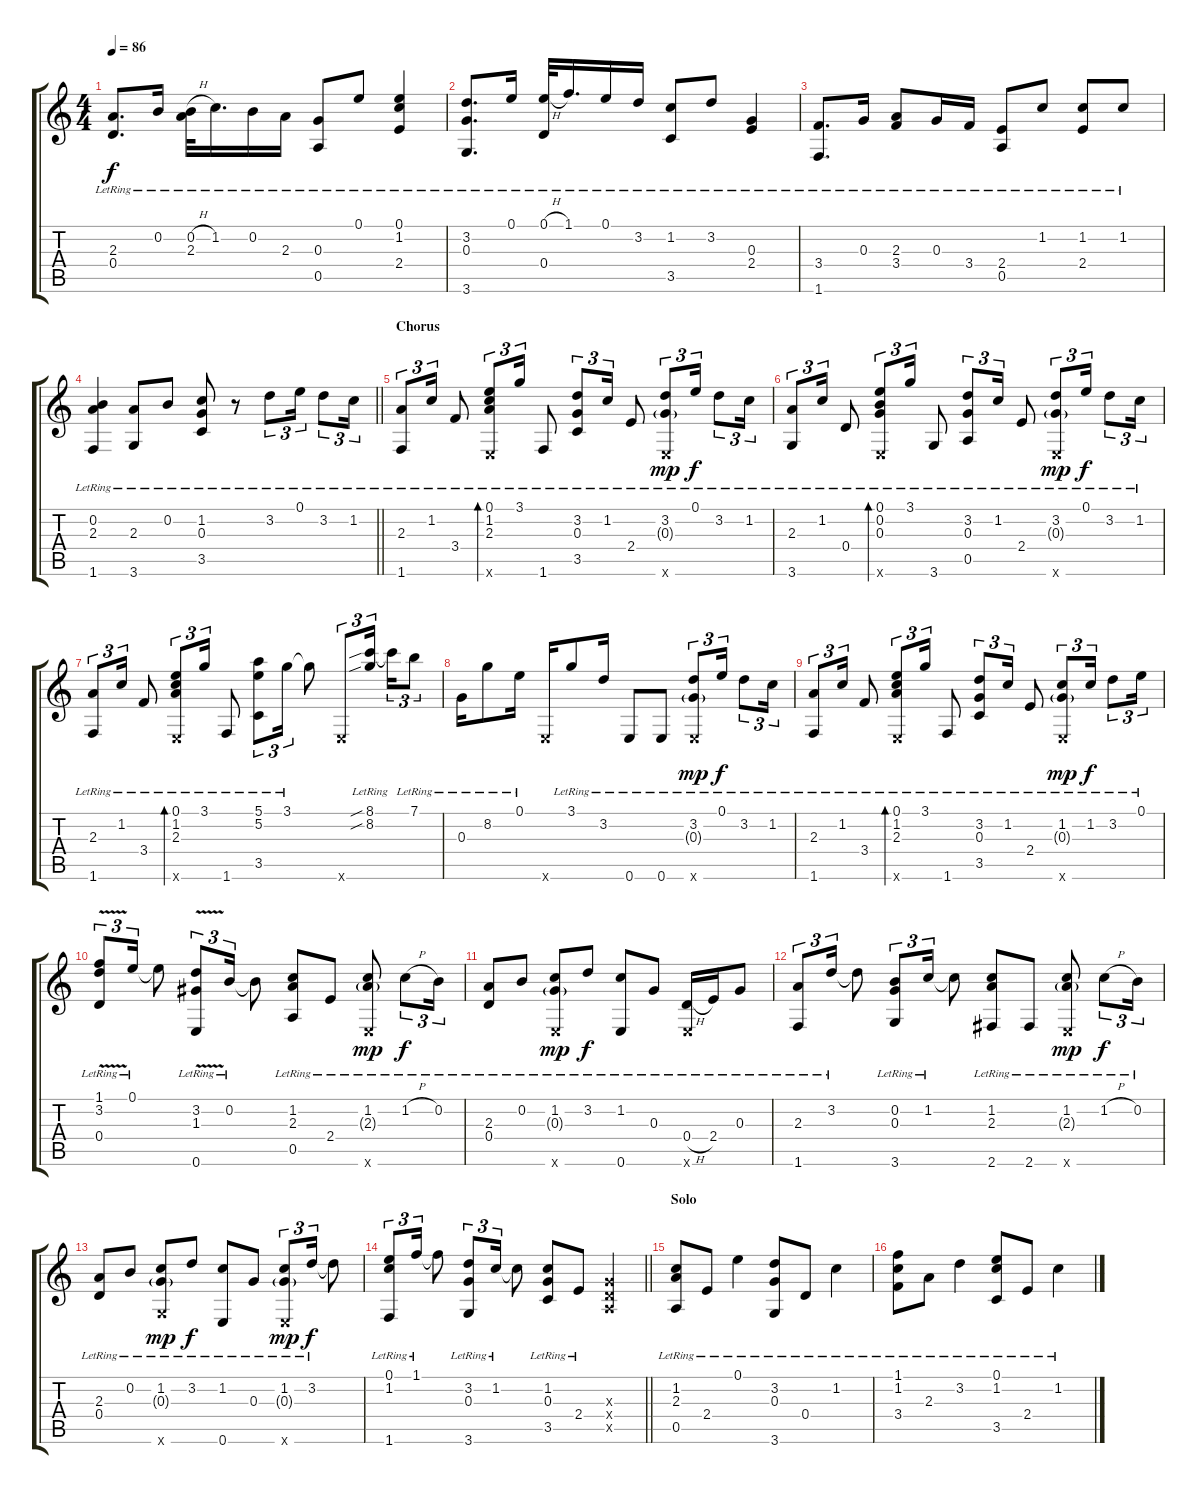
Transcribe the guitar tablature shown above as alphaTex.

\track "" {instrument acousticguitarsteel}
\staff {score tabs}
\tuning (E4 B3 G3 D3 A2 E2) {hide}
\ts (4 4)
\tempo 86
\clef g2
\ks c
(2.3{lr} 0.4{lr}).8{d dy f} 0.2{lr}.16 (0.2{h lr} 2.3{lr}).32 1.2{lr}.16{d} 0.2{lr}.16 2.3{lr}.16 (0.3{lr} 0.5{lr}).8 0.1{lr}.8 (0.1{lr} 1.2{lr} 2.4{lr}).4 |
(3.2{lr} 0.3{lr} 3.6{lr}).8{d} 0.1{lr}.16 (0.1{h lr} 0.4{lr}).32 1.1{lr}.16{d} 0.1{lr}.16 3.2{lr}.16 (1.2{lr} 3.5{lr}).8 3.2{lr}.8 (0.3{lr} 2.4{lr}).4 |
(3.4{lr} 1.6{lr}).8{d} 0.3{lr}.16 (2.3{lr} 3.4{lr}).8 0.3{lr}.16 3.4{lr}.16 (2.4{lr} 0.5{lr}).8 1.2{lr}.8 (1.2{lr} 2.4{lr}).8 1.2{lr}.8 |
\barLineRight lightlight
(0.2{lr} 2.3{lr} 1.6{lr}).4 (2.3{lr} 3.6{lr}).8 0.2{lr}.8 (1.2{lr} 0.3{lr} 3.5{lr}).8 r.8 3.2{lr}.8{tu (3 2)} 0.1{lr}.16{tu (3 2) beam split} 3.2{lr}.8{tu (3 2)} 1.2{lr}.16{tu (3 2)} |
\section ("" "Chorus")
(2.3{lr} 1.6{lr}).8{tu (3 2)} 1.2{lr}.16{tu (3 2) beam split} 3.4{lr}.8 (0.1{lr} 1.2{lr} 2.3{lr} 0.6{x}).8{tu (3 2) bd 60} 3.1{lr}.16{tu (3 2) beam split} 1.6{lr}.8 (3.2{lr} 0.3{lr} 3.5{lr}).8{tu (3 2)} 1.2{lr}.16{tu (3 2) beam split} 2.4{lr}.8 (3.2{lr} 0.3{g lr} 0.6{x}).8{tu (3 2) dy mp} 0.1{lr}.16{tu (3 2) dy f beam split} 3.2{lr}.8{tu (3 2)} 1.2{lr}.16{tu (3 2)} |
(2.3{lr} 3.6{lr}).8{tu (3 2)} 1.2{lr}.16{tu (3 2) beam split} 0.4{lr}.8 (0.1{lr} 0.2{lr} 0.3{lr} 0.6{x}).8{tu (3 2) bd 60} 3.1{lr}.16{tu (3 2) beam split} 3.6{lr}.8 (3.2{lr} 0.3{lr} 0.5{lr}).8{tu (3 2)} 1.2{lr}.16{tu (3 2) beam split} 2.4{lr}.8 (3.2{lr} 0.3{g lr} 0.6{x}).8{tu (3 2) dy mp} 0.1{lr}.16{tu (3 2) dy f beam split} 3.2{lr}.8{tu (3 2)} 1.2{lr}.16{tu (3 2)} |
(2.3{lr} 1.6{lr}).8{tu (3 2)} 1.2{lr}.16{tu (3 2) beam split} 3.4{lr}.8 (0.1{lr} 1.2{lr} 2.3{lr} 0.6{x}).8{tu (3 2) bd 60} 3.1{lr}.16{tu (3 2) beam split} 1.6{lr}.8 (5.1{lr} 5.2{lr} 3.5{lr}).8{tu (3 2)} 3.1{lr}.16{tu (3 2) beam split} 3.1{t}.8 0.6{x}.8{tu (3 2)} (8.1{sib lr} 8.2{sib lr}).16{tu (3 2) beam split} 8.1{t}.16{tu (3 2)} 7.1{lr}.8{tu (3 2)} |
0.3{lr}.16 8.2{lr}.8 0.1{lr}.16 0.6{x}.16 3.1{lr}.8 3.2{lr}.16 0.6{lr}.8 0.6{lr}.8 (3.2{lr} 0.3{g lr} 0.6{x}).8{tu (3 2) dy mp} 0.1{lr}.16{tu (3 2) dy f beam split} 3.2{lr}.8{tu (3 2)} 1.2{lr}.16{tu (3 2)} |
(2.3{lr} 1.6{lr}).8{tu (3 2)} 1.2{lr}.16{tu (3 2) beam split} 3.4{lr}.8 (0.1{lr} 1.2{lr} 2.3{lr} 0.6{x}).8{tu (3 2) bd 60} 3.1{lr}.16{tu (3 2) beam split} 1.6{lr}.8 (3.2{lr} 0.3{lr} 3.5{lr}).8{tu (3 2)} 1.2{lr}.16{tu (3 2) beam split} 2.4{lr}.8 (1.2{lr} 0.3{g lr} 0.6{x}).8{tu (3 2) dy mp} 1.2{lr}.16{tu (3 2) dy f beam split} 3.2{lr}.8{tu (3 2)} 0.1{lr}.16{tu (3 2)} |
(1.1{lr} 3.2{lr} 0.4{v lr}).8{tu (3 2)} 0.1{lr}.16{tu (3 2) beam split} 0.1{t}.8 (3.2{v lr} 1.3{lr} 0.6{lr}).8{tu (3 2)} 0.2{lr}.16{tu (3 2) beam split} 0.2{t}.8 (1.2{lr} 2.3{lr} 0.5{lr}).8 2.4{lr}.8 (1.2{lr} 2.3{g lr} 0.6{x}).8{dy mp beam split} 1.2{h lr}.8{tu (3 2) dy f} 0.2{lr}.16{tu (3 2)} |
(2.3{lr} 0.4{lr}).8 0.2{lr}.8 (1.2{lr} 0.3{g lr} 0.6{x}).8{dy mp} 3.2{lr}.8{dy f} (1.2{lr} 0.6{lr}).8 0.3{lr}.8 (0.4{h lr} 0.6{x}).16 2.4{lr}.16 0.3{lr}.8 |
(2.3{lr} 1.6{lr}).8{tu (3 2)} 3.2{lr}.16{tu (3 2) beam split} 3.2{t}.8 (0.2{lr} 0.3{lr} 3.6{lr}).8{tu (3 2)} 1.2{lr}.16{tu (3 2) beam split} 1.2{t}.8 (1.2{lr} 2.3{lr} 2.6{lr}).8 2.6{lr}.8 (1.2{lr} 2.3{g lr} 0.6{x}).8{dy mp beam split} 1.2{h lr}.8{tu (3 2) dy f} 0.2{lr}.16{tu (3 2)} |
(2.3{lr} 0.4{lr}).8 0.2{lr}.8 (1.2{lr} 0.3{g lr} 3.6{x}).8{dy mp} 3.2{lr}.8{dy f} (1.2{lr} 0.6{lr}).8 0.3{lr}.8 (1.2{lr} 0.3{g lr} 0.6{x}).8{tu (3 2) dy mp} 3.2{lr}.16{tu (3 2) dy f beam split} 3.2{t}.8 |
\barLineRight lightlight
(0.1{lr} 1.2{lr} 1.6{lr}).8{tu (3 2)} 1.1{lr}.16{tu (3 2) beam split} 1.1{t}.8 (3.2{lr} 0.3{lr} 3.6{lr}).8{tu (3 2)} 1.2{lr}.16{tu (3 2) beam split} 1.2{t}.8 (1.2{lr} 0.3{lr} 3.5{lr}).8 2.4{lr}.8 (0.3{x} 0.4{x} 0.5{x}).4 |
\section ("" "Solo")
(1.2{lr} 2.3{lr} 0.5{lr}).8 2.4{lr}.8 0.1{lr}.4 (3.2{lr} 0.3{lr} 3.6{lr}).8 0.4{lr}.8 1.2{lr}.4 |
(1.1{lr} 1.2{lr} 3.4{lr}).8 2.3{lr}.8 3.2{lr}.4 (0.1{lr} 1.2{lr} 3.5{lr}).8 2.4{lr}.8 1.2{lr}.4
